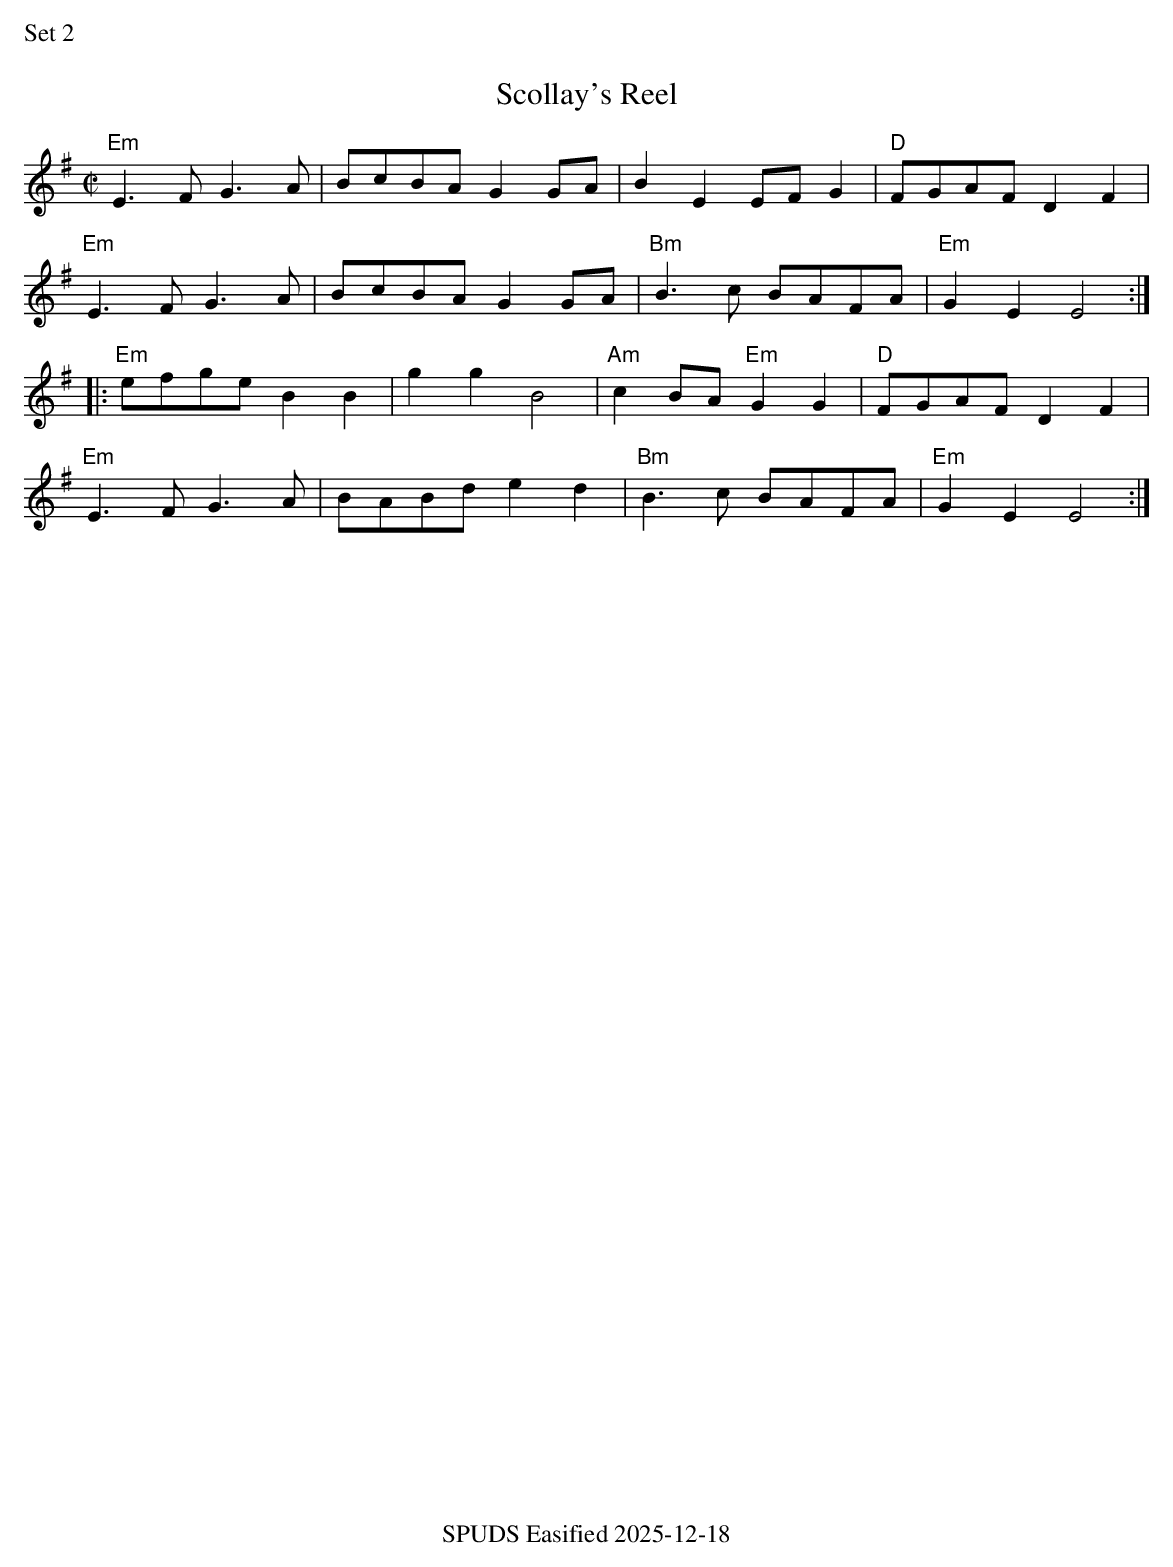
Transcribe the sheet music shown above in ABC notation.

X:1
%%text Set 2
T:Scollay's Reel
M:C|
L:1/8
K:Em
"Em"E3F G3A|BcBA G2GA|B2E2 EFG2|"D"FGAF D2F2|
"Em"E3F G3A|BcBA G2GA|"Bm"B3c BAFA|"Em"G2E2E4:|
|:"Em"efge B2B2|g2g2B4|"Am"c2BA "Em"G2G2|"D"FGAF D2F2|
"Em"E3F G3A|BABd e2d2|"Bm"B3c BAFA|"Em"G2E2E4:|
